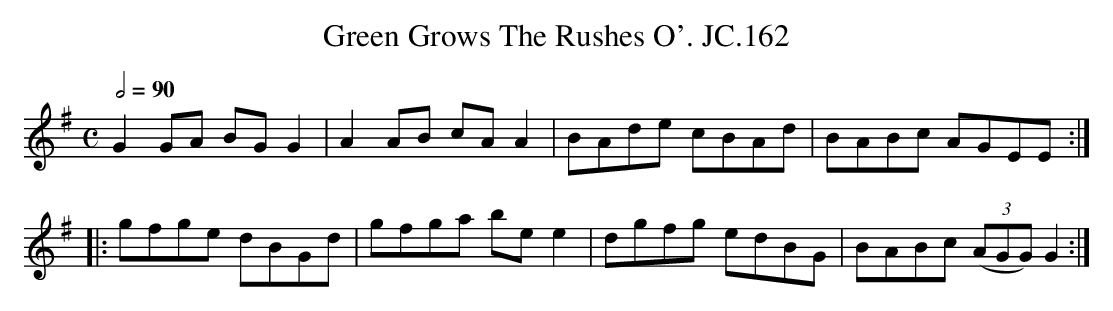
X:1
T:Green Grows The Rushes O'. JC.162
M:C
L:1/8
Q:2/4=90
K:G
G2 GA BG G2|\\
A2 AB cA A2|BAde cBAd|BABc AGEE:|
|:gfge dBGd|gfga bee2|dgfg edBG|BABc ((3AGG)G2:|
